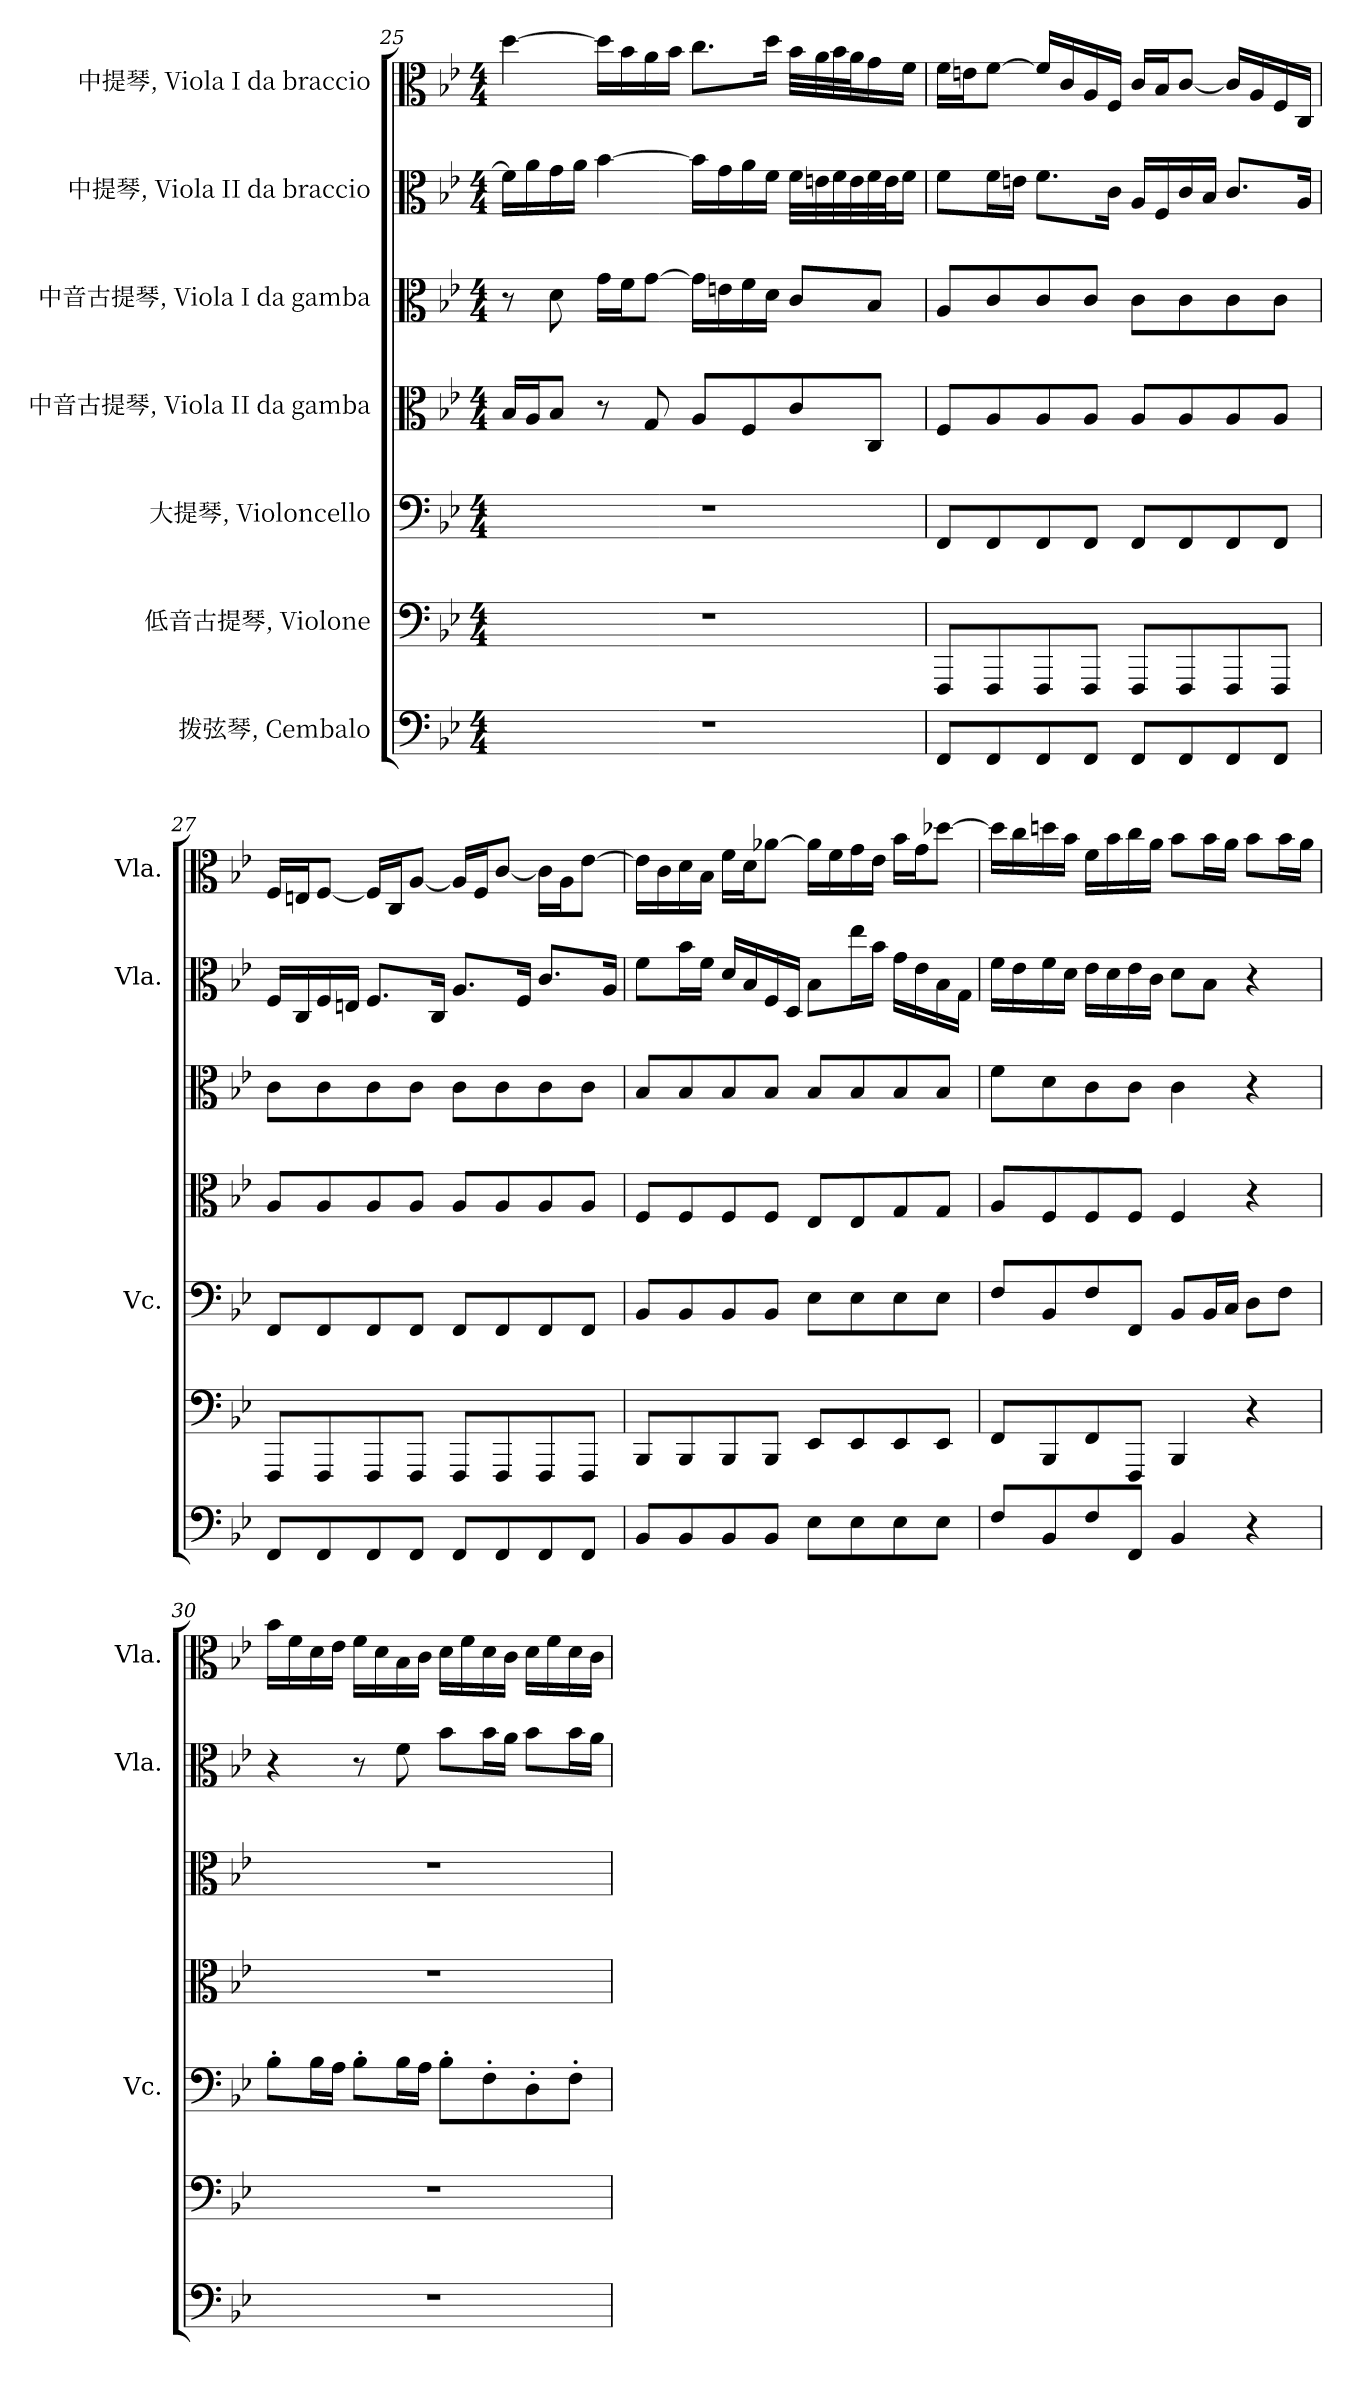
**kern	**kern	**kern	**kern	**kern	**kern	**kern
*part7	*part6	*part5	*part4	*part3	*part2	*part1
*staff7	*staff6	*staff5	*staff4	*staff3	*staff2	*staff1
*I"拨弦琴, Cembalo	*I"低音古提琴, Violone	*I"大提琴, Violoncello	*I"中音古提琴, Viola II da gamba	*I"中音古提琴, Viola I da gamba	*I"中提琴, Viola II da braccio	*I"中提琴, Viola I da braccio
*	*	*I'Vc.	*	*	*I'Vla.	*I'Vla.
!!LO:PB:g=z
*clefF4	*clefF4	*clefF4	*clefC3	*clefC3	*clefC3	*clefC3
*k[b-e-]	*k[b-e-]	*k[b-e-]	*k[b-e-]	*k[b-e-]	*k[b-e-]	*k[b-e-]
*M4/4	*M4/4	*M4/4	*M4/4	*M4/4	*M4/4	*M4/4
=25	=25	=25	=25	=25	=25	=25
1r	1r	1r	16B-/LL	8r	16f\LL]	[4dd\
.	.	.	16A/J	.	16a\	.
.	.	.	8B-/J	8d\	16g\	.
.	.	.	.	.	16a\JJ	.
.	.	.	8r	16g\LL	[4b-\	16dd\LL]
.	.	.	.	16f\J	.	16b-\
.	.	.	8G/	[8g\J	.	16a\
.	.	.	.	.	.	16b-\JJ
.	.	.	8A/L	16g\LL]	16b-\LL]	8.cc\L
.	.	.	.	16en\	16g\	.
.	.	.	8F/	16f\	16a\	.
.	.	.	.	16d\JJ	16f\JJ	16dd\Jk
.	.	.	8c/	8c/L	32f\LLL	32b-\LLL
.	.	.	.	.	32en\	32a\
.	.	.	.	.	32f\	32b-\
.	.	.	.	.	32e\	32a\J
.	.	.	8C/J	8B-/J	32f\	16g\
.	.	.	.	.	32e\J	.
.	.	.	.	.	16f\JJ	16f\JJ
=26	=26	=26	=26	=26	=26	=26
8FF/L	8FFF/L	8FF/L	8F/L	8A/L	8f\L	16f\LL
.	.	.	.	.	.	16en\J
8FF/	8FFF/	8FF/	8A/	8c/	16f\L	[8f\J
.	.	.	.	.	16en\JJ	.
8FF/	8FFF/	8FF/	8A/	8c/	8.f\L	16f/LL]
.	.	.	.	.	.	16c/
8FF/J	8FFF/J	8FF/J	8A/J	8c/J	.	16A/
.	.	.	.	.	16c\Jk	16F/JJ
8FF/L	8FFF/L	8FF/L	8A/L	8c\L	16A/LL	16c/LL
.	.	.	.	.	16F/	16B-/J
8FF/	8FFF/	8FF/	8A/	8c\	16c/	[8c/J
.	.	.	.	.	16B-/JJ	.
8FF/	8FFF/	8FF/	8A/	8c\	8.c/L	16c/LL]
.	.	.	.	.	.	16A/
8FF/J	8FFF/J	8FF/J	8A/J	8c\J	.	16F/
.	.	.	.	.	16A/Jk	16C/JJ
!!LO:PB:g=z
=27	=27	=27	=27	=27	=27	=27
8FF/L	8FFF/L	8FF/L	8A/L	8c\L	16F/LL	16F/LL
.	.	.	.	.	16C/	16En/J
8FF/	8FFF/	8FF/	8A/	8c\	16F/	[8F/J
.	.	.	.	.	16En/JJ	.
8FF/	8FFF/	8FF/	8A/	8c\	8.F/L	16F/LL]
.	.	.	.	.	.	16C/J
8FF/J	8FFF/J	8FF/J	8A/J	8c\J	.	[8A/J
.	.	.	.	.	16C/Jk	.
8FF/L	8FFF/L	8FF/L	8A/L	8c\L	8.A/L	16A/LL]
.	.	.	.	.	.	16F/J
8FF/	8FFF/	8FF/	8A/	8c\	.	[8c/J
.	.	.	.	.	16F/Jk	.
8FF/	8FFF/	8FF/	8A/	8c\	8.c/L	16c\LL]
.	.	.	.	.	.	16A\J
8FF/J	8FFF/J	8FF/J	8A/J	8c\J	.	[8e-\J
.	.	.	.	.	16A/Jk	.
=28	=28	=28	=28	=28	=28	=28
8BB-/L	8BBB-/L	8BB-/L	8F/L	8B-/L	8f\L	16e-\LL]
.	.	.	.	.	.	16c\
8BB-/	8BBB-/	8BB-/	8F/	8B-/	16b-\L	16d\
.	.	.	.	.	16f\JJ	16B-\JJ
8BB-/	8BBB-/	8BB-/	8F/	8B-/	16d/LL	16f\LL
.	.	.	.	.	16B-/	16d\J
8BB-/J	8BBB-/J	8BB-/J	8F/J	8B-/J	16F/	[8a-X\J
.	.	.	.	.	16D/JJ	.
8E-\L	8EE-/L	8E-\L	8E-/L	8B-/L	8B-\L	16a-\LL]
.	.	.	.	.	.	16f\
8E-\	8EE-/	8E-\	8E-/	8B-/	16ee-\L	16g\
.	.	.	.	.	16b-\JJ	16e-\JJ
8E-\	8EE-/	8E-\	8G/	8B-/	16g\LL	16b-\LL
.	.	.	.	.	16e-\	16g\J
8E-\J	8EE-/J	8E-\J	8G/J	8B-/J	16B-\	[8dd-X\J
.	.	.	.	.	16G\JJ	.
!!LO:PB:g=z
=29	=29	=29	=29	=29	=29	=29
8F/L	8FF/L	8F/L	8A/L	8f\L	16f\LL	16dd-\LL]
.	.	.	.	.	16e-\	16cc\
8BB-/	8BBB-/	8BB-/	8F/	8d\	16f\	16ddn\
.	.	.	.	.	16d\JJ	16b-\JJ
8F/	8FF/	8F/	8F/	8c\	16e-\LL	16f\LL
.	.	.	.	.	16d\	16b-\
8FF/J	8FFF/J	8FF/J	8F/J	8c\J	16e-\	16cc\
.	.	.	.	.	16c\JJ	16a\JJ
4BB-/	4BBB-/	8BB-/L	4F/	4c\	8d\L	8b-\L
.	.	16BB-/L	.	.	8B-\J	16b-\L
.	.	16C/JJ	.	.	.	16a\JJ
4r	4r	8D\L	4r	4r	4r	8b-\L
.	.	8F\J	.	.	.	16b-\L
.	.	.	.	.	.	16a\JJ
=30	=30	=30	=30	=30	=30	=30
1r	1r	8B-'\L	1r	1r	4r	16b-\LL
.	.	.	.	.	.	16f\
.	.	16B-\L	.	.	.	16d\
.	.	16A\JJ	.	.	.	16e-\JJ
.	.	8B-'\L	.	.	8r	16f\LL
.	.	.	.	.	.	16d\
.	.	16B-\L	.	.	8f\	16B-\
.	.	16A\JJ	.	.	.	16c\JJ
.	.	8B-'\L	.	.	8b-\L	16d\LL
.	.	.	.	.	.	16f\
.	.	8F'\	.	.	16b-\L	16d\
.	.	.	.	.	16a\JJ	16c\JJ
.	.	8D'\	.	.	8b-\L	16d\LL
.	.	.	.	.	.	16f\
.	.	8F'\J	.	.	16b-\L	16d\
.	.	.	.	.	16a\JJ	16c\JJ
=	=	=	=	=	=	=
*-	*-	*-	*-	*-	*-	*-
